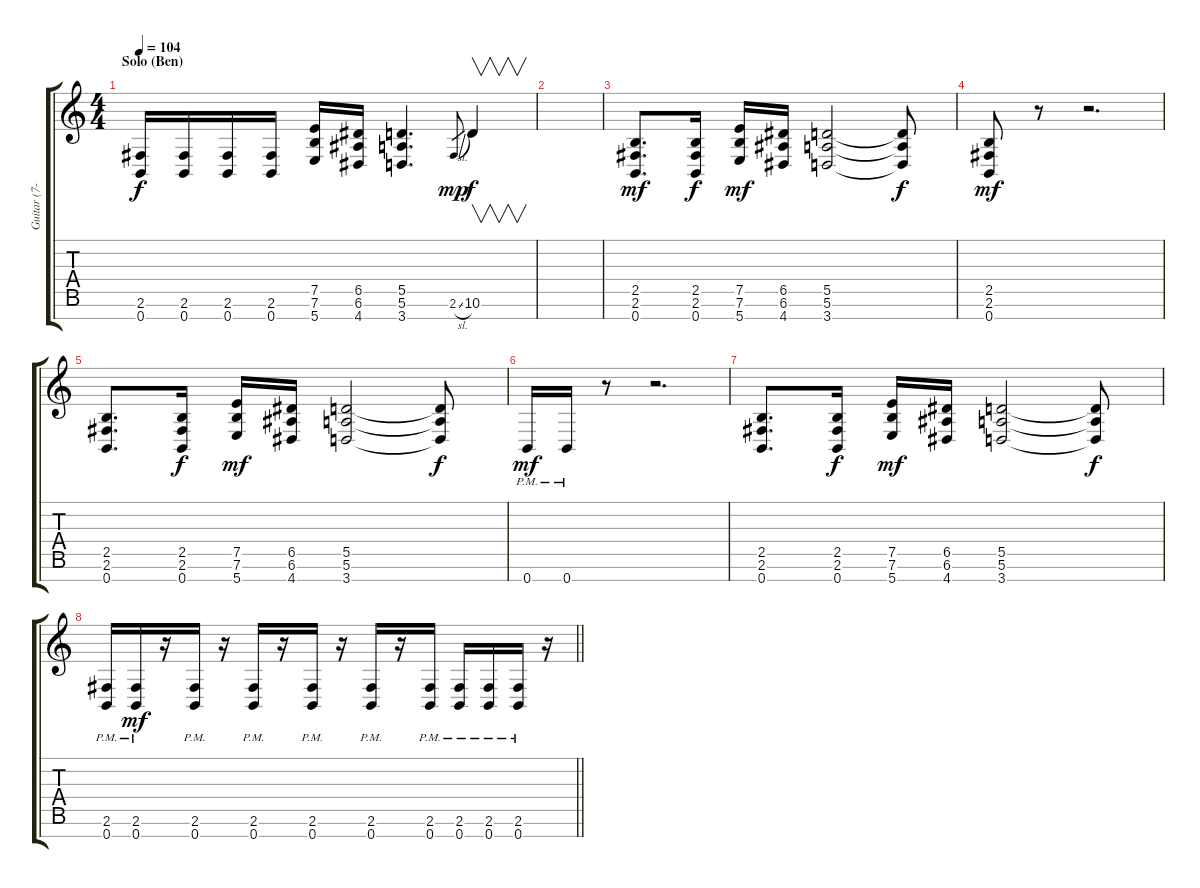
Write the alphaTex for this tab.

\track ("Guitar (7-string)" "Guitar (7-") {instrument distortionguitar}
\staff {score tabs}
\tuning (E4 B3 G3 D3 A2 E2 B1) {hide}
\ts (4 4)
\section ("" "Solo (Ben)")
\tempo 104
\clef g2
\ks c
(2.6 0.7).16{dy f balance 8} (2.6 0.7).16 (2.6 0.7).16 (2.6 0.7).16 (7.5 7.6 5.7).16 (6.5 6.6 4.7).16 (5.5 5.6 3.7).4{d} 2.6{sl}.8{gr dy mp} 10.6.4{v dy f} |
|
(2.5 2.6 0.7).8{d dy mf} (2.5 2.6 0.7).16{dy f} (7.5 7.6 5.7).16{dy mf} (6.5 6.6 4.7).16 (5.5 5.6 3.7).2 (5.5{t} 5.6{t} 3.7{t}).8{dy f} |
(2.5 2.6 0.7).8{dy mf} r.8 r.2{d} |
(2.5 2.6 0.7).8{d} (2.5 2.6 0.7).16{dy f} (7.5 7.6 5.7).16{dy mf} (6.5 6.6 4.7).16 (5.5 5.6 3.7).2 (5.5{t} 5.6{t} 3.7{t}).8{dy f} |
0.7{pm}.16{dy mf} 0.7{pm}.16 r.8 r.2{d} |
(2.5 2.6 0.7).8{d} (2.5 2.6 0.7).16{dy f} (7.5 7.6 5.7).16{dy mf} (6.5 6.6 4.7).16 (5.5 5.6 3.7).2 (5.5{t} 5.6{t} 3.7{t}).8{dy f} |
\barLineRight lightlight
(2.6{pm} 0.7).16 (2.6{pm} 0.7).16{dy mf} r.16 (2.6{pm} 0.7{pm}).16 r.16 (2.6{pm} 0.7{pm}).16 r.16 (2.6{pm} 0.7{pm}).16 r.16 (2.6{pm} 0.7{pm}).16 r.16 (2.6{pm} 0.7{pm}).16 (2.6{pm} 0.7{pm}).16 (2.6{pm} 0.7{pm}).16 (2.6{pm} 0.7{pm}).16 r.16
